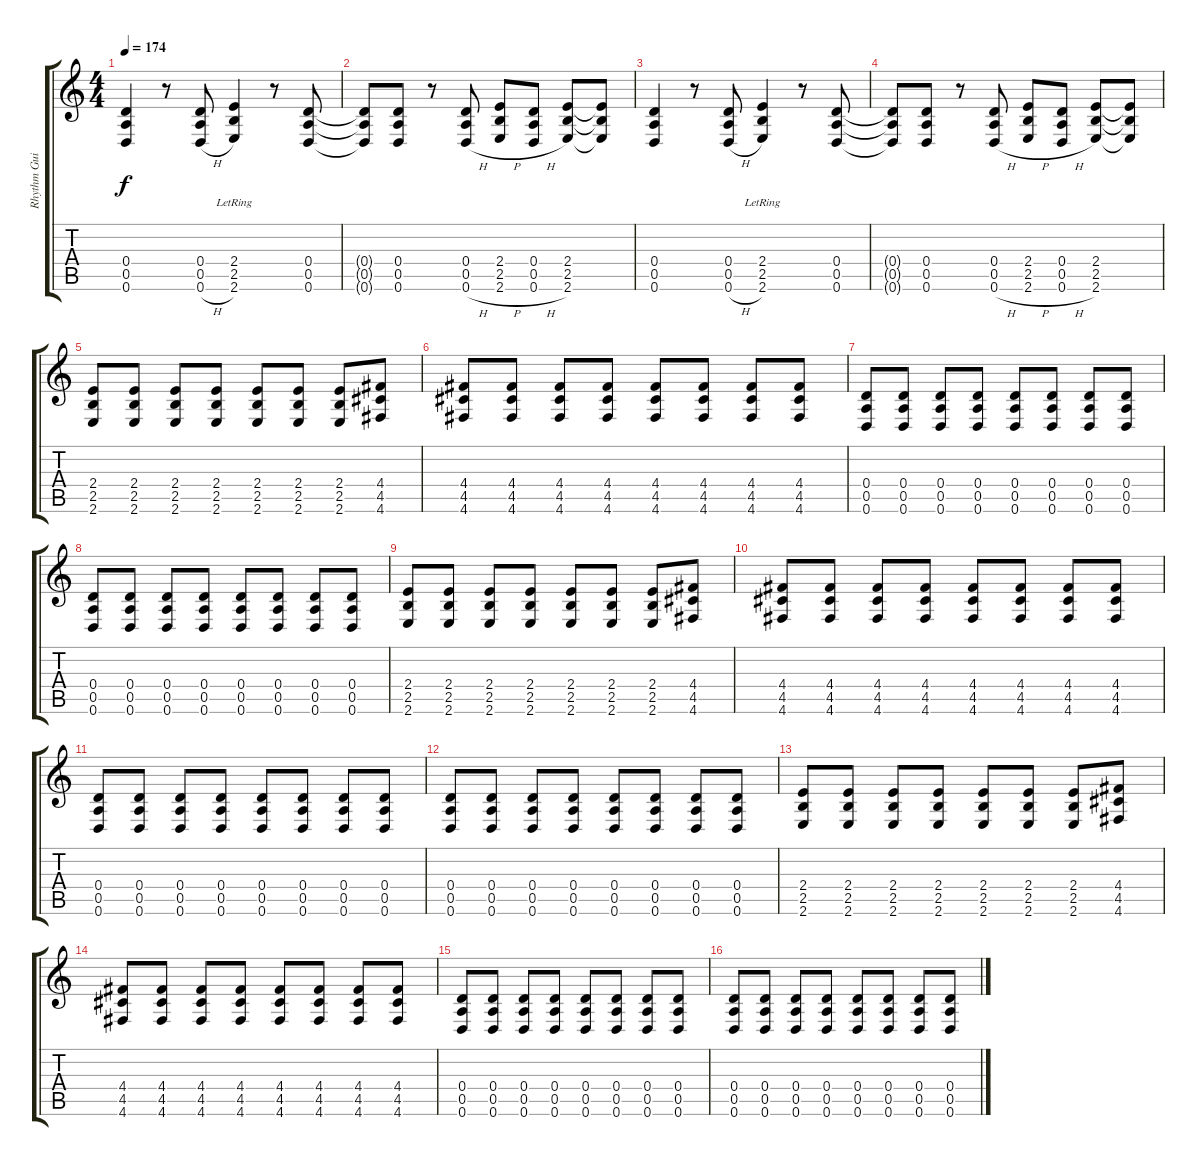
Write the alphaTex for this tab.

\track ("Rhythm Guitar" "Rhythm Gui") {instrument distortionguitar}
\staff {score tabs}
\tuning (E4 B3 G3 D3 A2 D2) {hide}
\ts (4 4)
\tempo 174
\clef g2
\ks c
(0.4 0.5 0.6).4{dy f} r.8 (0.4 0.5 0.6{h}).8 (2.4{lr} 2.5 2.6).4 r.8 (0.4 0.5 0.6).8 |
(0.4{t} 0.5{t} 0.6{t}).8 (0.4 0.5 0.6).8 r.8 (0.4 0.5 0.6{h}).8 (2.4 2.5 2.6{h}).8 (0.4 0.5 0.6{h}).8 (2.4 2.5 2.6).8 (2.4{t} 2.5{t} 2.6{t}).8 |
(0.4 0.5 0.6).4 r.8 (0.4 0.5 0.6{h}).8 (2.4{lr} 2.5 2.6).4 r.8 (0.4 0.5 0.6).8 |
(0.4{t} 0.5{t} 0.6{t}).8 (0.4 0.5 0.6).8 r.8 (0.4 0.5 0.6{h}).8 (2.4 2.5 2.6{h}).8 (0.4 0.5 0.6{h}).8 (2.4 2.5 2.6).8 (2.4{t} 2.5{t} 2.6{t}).8 |
(2.4 2.5 2.6).8 (2.4 2.5 2.6).8 (2.4 2.5 2.6).8 (2.4 2.5 2.6).8 (2.4 2.5 2.6).8 (2.4 2.5 2.6).8 (2.4 2.5 2.6).8 (4.4 4.5 4.6).8 |
(4.4 4.5 4.6).8 (4.4 4.5 4.6).8 (4.4 4.5 4.6).8 (4.4 4.5 4.6).8 (4.4 4.5 4.6).8 (4.4 4.5 4.6).8 (4.4 4.5 4.6).8 (4.4 4.5 4.6).8 |
(0.4 0.5 0.6).8 (0.4 0.5 0.6).8 (0.4 0.5 0.6).8 (0.4 0.5 0.6).8 (0.4 0.5 0.6).8 (0.4 0.5 0.6).8 (0.4 0.5 0.6).8 (0.4 0.5 0.6).8 |
(0.4 0.5 0.6).8 (0.4 0.5 0.6).8 (0.4 0.5 0.6).8 (0.4 0.5 0.6).8 (0.4 0.5 0.6).8 (0.4 0.5 0.6).8 (0.4 0.5 0.6).8 (0.4 0.5 0.6).8 |
(2.4 2.5 2.6).8 (2.4 2.5 2.6).8 (2.4 2.5 2.6).8 (2.4 2.5 2.6).8 (2.4 2.5 2.6).8 (2.4 2.5 2.6).8 (2.4 2.5 2.6).8 (4.4 4.5 4.6).8 |
(4.4 4.5 4.6).8 (4.4 4.5 4.6).8 (4.4 4.5 4.6).8 (4.4 4.5 4.6).8 (4.4 4.5 4.6).8 (4.4 4.5 4.6).8 (4.4 4.5 4.6).8 (4.4 4.5 4.6).8 |
(0.4 0.5 0.6).8 (0.4 0.5 0.6).8 (0.4 0.5 0.6).8 (0.4 0.5 0.6).8 (0.4 0.5 0.6).8 (0.4 0.5 0.6).8 (0.4 0.5 0.6).8 (0.4 0.5 0.6).8 |
(0.4 0.5 0.6).8 (0.4 0.5 0.6).8 (0.4 0.5 0.6).8 (0.4 0.5 0.6).8 (0.4 0.5 0.6).8 (0.4 0.5 0.6).8 (0.4 0.5 0.6).8 (0.4 0.5 0.6).8 |
(2.4 2.5 2.6).8 (2.4 2.5 2.6).8 (2.4 2.5 2.6).8 (2.4 2.5 2.6).8 (2.4 2.5 2.6).8 (2.4 2.5 2.6).8 (2.4 2.5 2.6).8 (4.4 4.5 4.6).8 |
(4.4 4.5 4.6).8 (4.4 4.5 4.6).8 (4.4 4.5 4.6).8 (4.4 4.5 4.6).8 (4.4 4.5 4.6).8 (4.4 4.5 4.6).8 (4.4 4.5 4.6).8 (4.4 4.5 4.6).8 |
(0.4 0.5 0.6).8 (0.4 0.5 0.6).8 (0.4 0.5 0.6).8 (0.4 0.5 0.6).8 (0.4 0.5 0.6).8 (0.4 0.5 0.6).8 (0.4 0.5 0.6).8 (0.4 0.5 0.6).8 |
(0.4 0.5 0.6).8 (0.4 0.5 0.6).8 (0.4 0.5 0.6).8 (0.4 0.5 0.6).8 (0.4 0.5 0.6).8 (0.4 0.5 0.6).8 (0.4 0.5 0.6).8 (0.4 0.5 0.6).8
